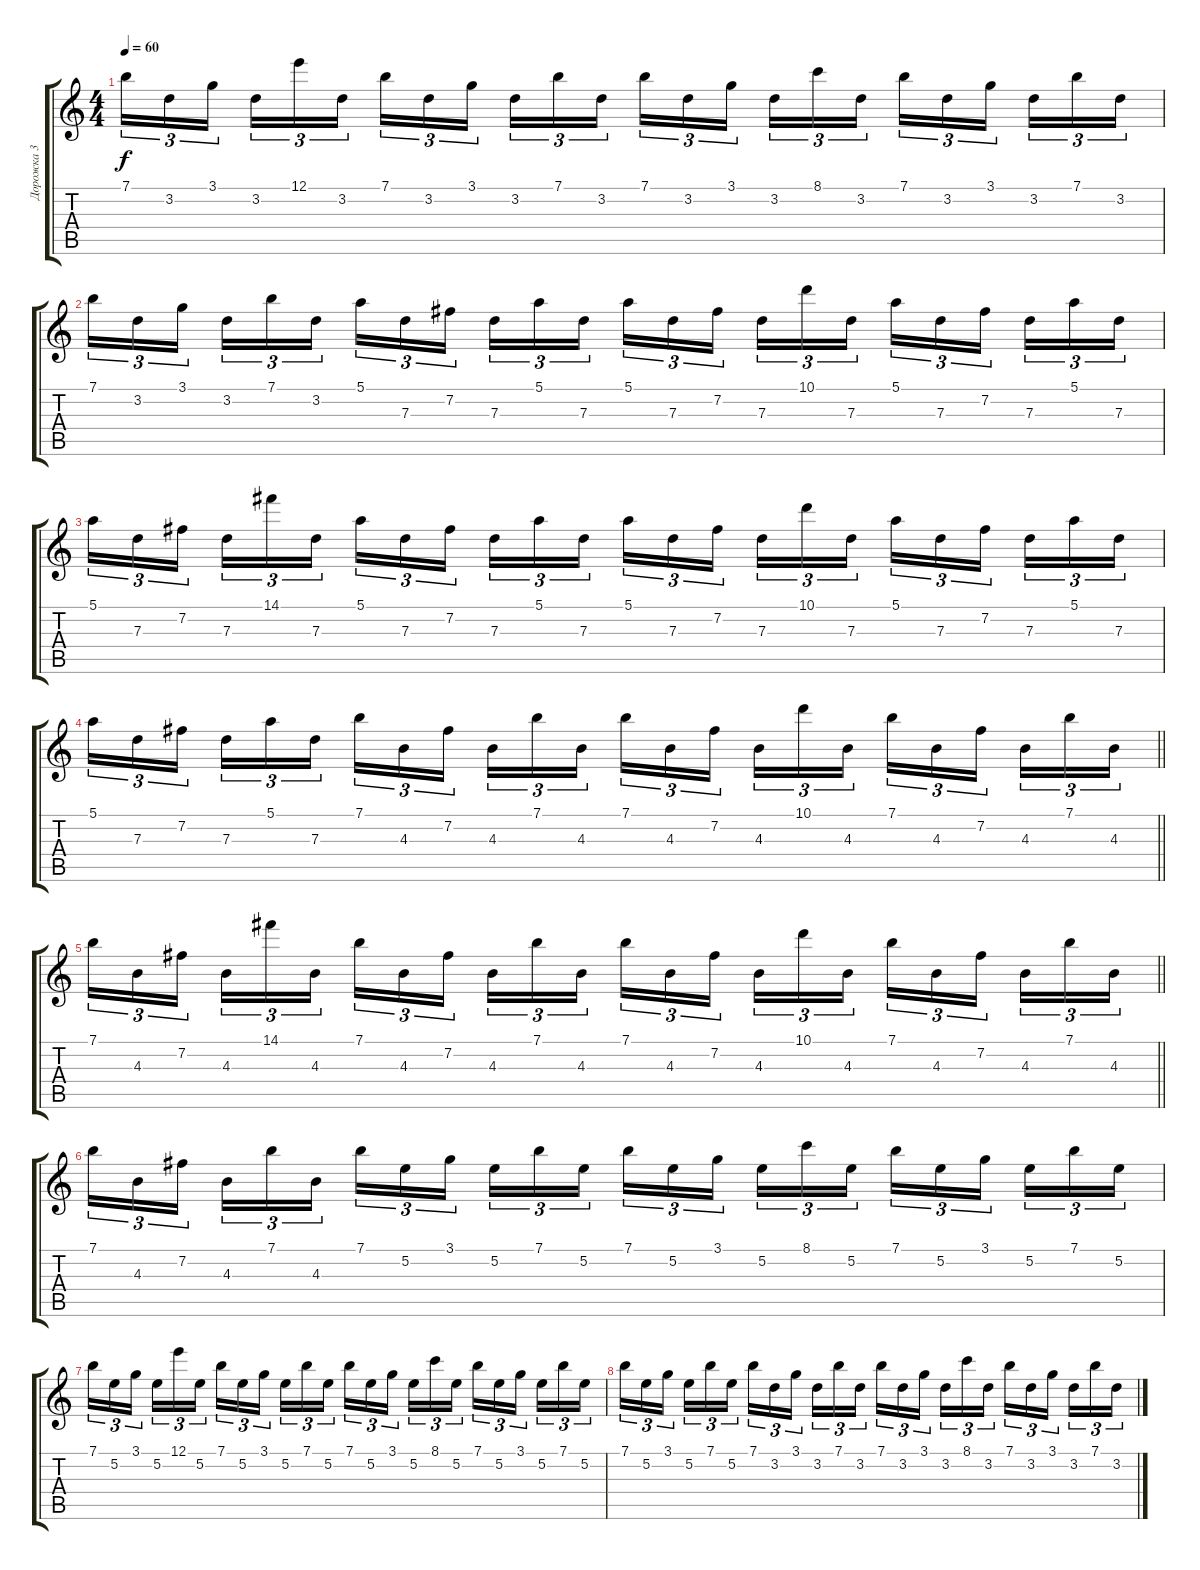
\track ("Дорожка 3" "Дорожка 3") {instrument overdrivenguitar}
\staff {score tabs}
\tuning (E4 B3 G3 D3 A2 E2) {hide}
\ts (4 4)
\tempo 60
\clef g2
\ks c
7.1.16{tu (3 2) dy f} 3.2.16{tu (3 2)} 3.1.16{tu (3 2) beam splitsecondary} 3.2.16{tu (3 2)} 12.1.16{tu (3 2)} 3.2.16{tu (3 2)} 7.1.16{tu (3 2)} 3.2.16{tu (3 2)} 3.1.16{tu (3 2) beam splitsecondary} 3.2.16{tu (3 2)} 7.1.16{tu (3 2)} 3.2.16{tu (3 2)} 7.1.16{tu (3 2)} 3.2.16{tu (3 2)} 3.1.16{tu (3 2) beam splitsecondary} 3.2.16{tu (3 2)} 8.1.16{tu (3 2)} 3.2.16{tu (3 2)} 7.1.16{tu (3 2)} 3.2.16{tu (3 2)} 3.1.16{tu (3 2) beam splitsecondary} 3.2.16{tu (3 2)} 7.1.16{tu (3 2)} 3.2.16{tu (3 2)} |
7.1.16{tu (3 2)} 3.2.16{tu (3 2)} 3.1.16{tu (3 2) beam splitsecondary} 3.2.16{tu (3 2)} 7.1.16{tu (3 2)} 3.2.16{tu (3 2)} 5.1.16{tu (3 2)} 7.3.16{tu (3 2)} 7.2.16{tu (3 2) beam splitsecondary} 7.3.16{tu (3 2)} 5.1.16{tu (3 2)} 7.3.16{tu (3 2)} 5.1.16{tu (3 2)} 7.3.16{tu (3 2)} 7.2.16{tu (3 2) beam splitsecondary} 7.3.16{tu (3 2)} 10.1.16{tu (3 2)} 7.3.16{tu (3 2)} 5.1.16{tu (3 2)} 7.3.16{tu (3 2)} 7.2.16{tu (3 2) beam splitsecondary} 7.3.16{tu (3 2)} 5.1.16{tu (3 2)} 7.3.16{tu (3 2)} |
5.1.16{tu (3 2)} 7.3.16{tu (3 2)} 7.2.16{tu (3 2) beam splitsecondary} 7.3.16{tu (3 2)} 14.1.16{tu (3 2)} 7.3.16{tu (3 2)} 5.1.16{tu (3 2)} 7.3.16{tu (3 2)} 7.2.16{tu (3 2) beam splitsecondary} 7.3.16{tu (3 2)} 5.1.16{tu (3 2)} 7.3.16{tu (3 2)} 5.1.16{tu (3 2)} 7.3.16{tu (3 2)} 7.2.16{tu (3 2) beam splitsecondary} 7.3.16{tu (3 2)} 10.1.16{tu (3 2)} 7.3.16{tu (3 2)} 5.1.16{tu (3 2)} 7.3.16{tu (3 2)} 7.2.16{tu (3 2) beam splitsecondary} 7.3.16{tu (3 2)} 5.1.16{tu (3 2)} 7.3.16{tu (3 2)} |
\barLineRight lightlight
5.1.16{tu (3 2)} 7.3.16{tu (3 2)} 7.2.16{tu (3 2) beam splitsecondary} 7.3.16{tu (3 2)} 5.1.16{tu (3 2)} 7.3.16{tu (3 2)} 7.1.16{tu (3 2)} 4.3.16{tu (3 2)} 7.2.16{tu (3 2) beam splitsecondary} 4.3.16{tu (3 2)} 7.1.16{tu (3 2)} 4.3.16{tu (3 2)} 7.1.16{tu (3 2)} 4.3.16{tu (3 2)} 7.2.16{tu (3 2) beam splitsecondary} 4.3.16{tu (3 2)} 10.1.16{tu (3 2)} 4.3.16{tu (3 2)} 7.1.16{tu (3 2)} 4.3.16{tu (3 2)} 7.2.16{tu (3 2) beam splitsecondary} 4.3.16{tu (3 2)} 7.1.16{tu (3 2)} 4.3.16{tu (3 2)} |
\barLineRight lightlight
7.1.16{tu (3 2)} 4.3.16{tu (3 2)} 7.2.16{tu (3 2) beam splitsecondary} 4.3.16{tu (3 2)} 14.1.16{tu (3 2)} 4.3.16{tu (3 2)} 7.1.16{tu (3 2)} 4.3.16{tu (3 2)} 7.2.16{tu (3 2) beam splitsecondary} 4.3.16{tu (3 2)} 7.1.16{tu (3 2)} 4.3.16{tu (3 2)} 7.1.16{tu (3 2)} 4.3.16{tu (3 2)} 7.2.16{tu (3 2) beam splitsecondary} 4.3.16{tu (3 2)} 10.1.16{tu (3 2)} 4.3.16{tu (3 2)} 7.1.16{tu (3 2)} 4.3.16{tu (3 2)} 7.2.16{tu (3 2) beam splitsecondary} 4.3.16{tu (3 2)} 7.1.16{tu (3 2)} 4.3.16{tu (3 2)} |
\section ("" "")
7.1.16{tu (3 2)} 4.3.16{tu (3 2)} 7.2.16{tu (3 2) beam splitsecondary} 4.3.16{tu (3 2)} 7.1.16{tu (3 2)} 4.3.16{tu (3 2)} 7.1.16{tu (3 2)} 5.2.16{tu (3 2)} 3.1.16{tu (3 2) beam splitsecondary} 5.2.16{tu (3 2)} 7.1.16{tu (3 2)} 5.2.16{tu (3 2)} 7.1.16{tu (3 2)} 5.2.16{tu (3 2)} 3.1.16{tu (3 2) beam splitsecondary} 5.2.16{tu (3 2)} 8.1.16{tu (3 2)} 5.2.16{tu (3 2)} 7.1.16{tu (3 2)} 5.2.16{tu (3 2)} 3.1.16{tu (3 2) beam splitsecondary} 5.2.16{tu (3 2)} 7.1.16{tu (3 2)} 5.2.16{tu (3 2)} |
7.1.16{tu (3 2)} 5.2.16{tu (3 2)} 3.1.16{tu (3 2) beam splitsecondary} 5.2.16{tu (3 2)} 12.1.16{tu (3 2)} 5.2.16{tu (3 2)} 7.1.16{tu (3 2)} 5.2.16{tu (3 2)} 3.1.16{tu (3 2) beam splitsecondary} 5.2.16{tu (3 2)} 7.1.16{tu (3 2)} 5.2.16{tu (3 2)} 7.1.16{tu (3 2)} 5.2.16{tu (3 2)} 3.1.16{tu (3 2) beam splitsecondary} 5.2.16{tu (3 2)} 8.1.16{tu (3 2)} 5.2.16{tu (3 2)} 7.1.16{tu (3 2)} 5.2.16{tu (3 2)} 3.1.16{tu (3 2) beam splitsecondary} 5.2.16{tu (3 2)} 7.1.16{tu (3 2)} 5.2.16{tu (3 2)} |
7.1.16{tu (3 2)} 5.2.16{tu (3 2)} 3.1.16{tu (3 2) beam splitsecondary} 5.2.16{tu (3 2)} 7.1.16{tu (3 2)} 5.2.16{tu (3 2)} 7.1.16{tu (3 2)} 3.2.16{tu (3 2)} 3.1.16{tu (3 2) beam splitsecondary} 3.2.16{tu (3 2)} 7.1.16{tu (3 2)} 3.2.16{tu (3 2)} 7.1.16{tu (3 2)} 3.2.16{tu (3 2)} 3.1.16{tu (3 2) beam splitsecondary} 3.2.16{tu (3 2)} 8.1.16{tu (3 2)} 3.2.16{tu (3 2)} 7.1.16{tu (3 2)} 3.2.16{tu (3 2)} 3.1.16{tu (3 2) beam splitsecondary} 3.2.16{tu (3 2)} 7.1.16{tu (3 2)} 3.2.16{tu (3 2)}
